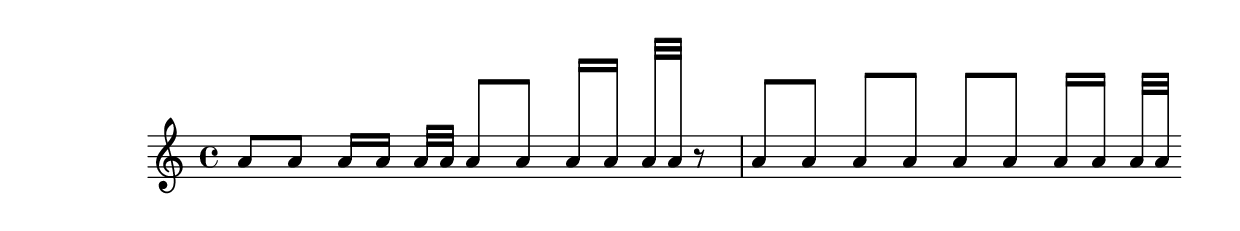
%% Do not edit this file; it is automatically
%% generated from LSR http://lsr.dsi.unimi.it
%% This file is in the public domain.
\version "2.13.16"

\header {
%% Translation of GIT committish: 5a7301fc350ffc3ab5bd3a2084c91666c9e9a549
  texidoces = "
Se puede variar la longitud de las plicas de las figuras unidas por
una barra mediante la sobreescritura de la propiedad
@code{beamed-lengths} de los detalles (@code{details}) del objeto
@code{Stem}.  Si se utiliza un solo valor como argumento, la longitud
se aplica a todas las plicas.  Si se usan varios argumentos, el
primero se aplica a las corcheas, el sgundo a las semicorcheas y así
sucesivamente.  El último argumento también se aplica a todas las
figuras que son mmás cortas que la longitud de la figura del último
argumento.  También se pueden usar argumentos no enteros.

"

doctitlees = "Alterar la longitud de las plicas unidas por una barra"



  lsrtags = "pitches, tweaks-and-overrides"

  texidoc = "
Stem lengths on beamed notes can be varied by overriding the
@code{beamed-lengths} property of the @code{details} of the
@code{Stem}.  If a single value is used as an argument, the length
applies to all stems.  When multiple arguments are used, the first
applies to eighth notes, the second to sixteenth notes and so on.  The
final argument also applies to all notes shorter than the note length
of the final argument.  Non-integer arguments may also be used.

"
  doctitle = "Altering the length of beamed stems"
} % begin verbatim

\relative c'' {
  \override Stem #'details #'beamed-lengths = #'(2)
  a8[ a] a16[ a] a32[ a]
  \override Stem #'details #'beamed-lengths = #'(8 10 12)
  a8[ a] a16[ a] a32[ a] r8
  \override Stem #'details #'beamed-lengths = #'(8)
  a8[ a]
  \override Stem #'details #'beamed-lengths = #'(8.5)
  a8[ a]
  \revert Stem #'details
  a8[ a] a16[ a] a32[ a]
}

